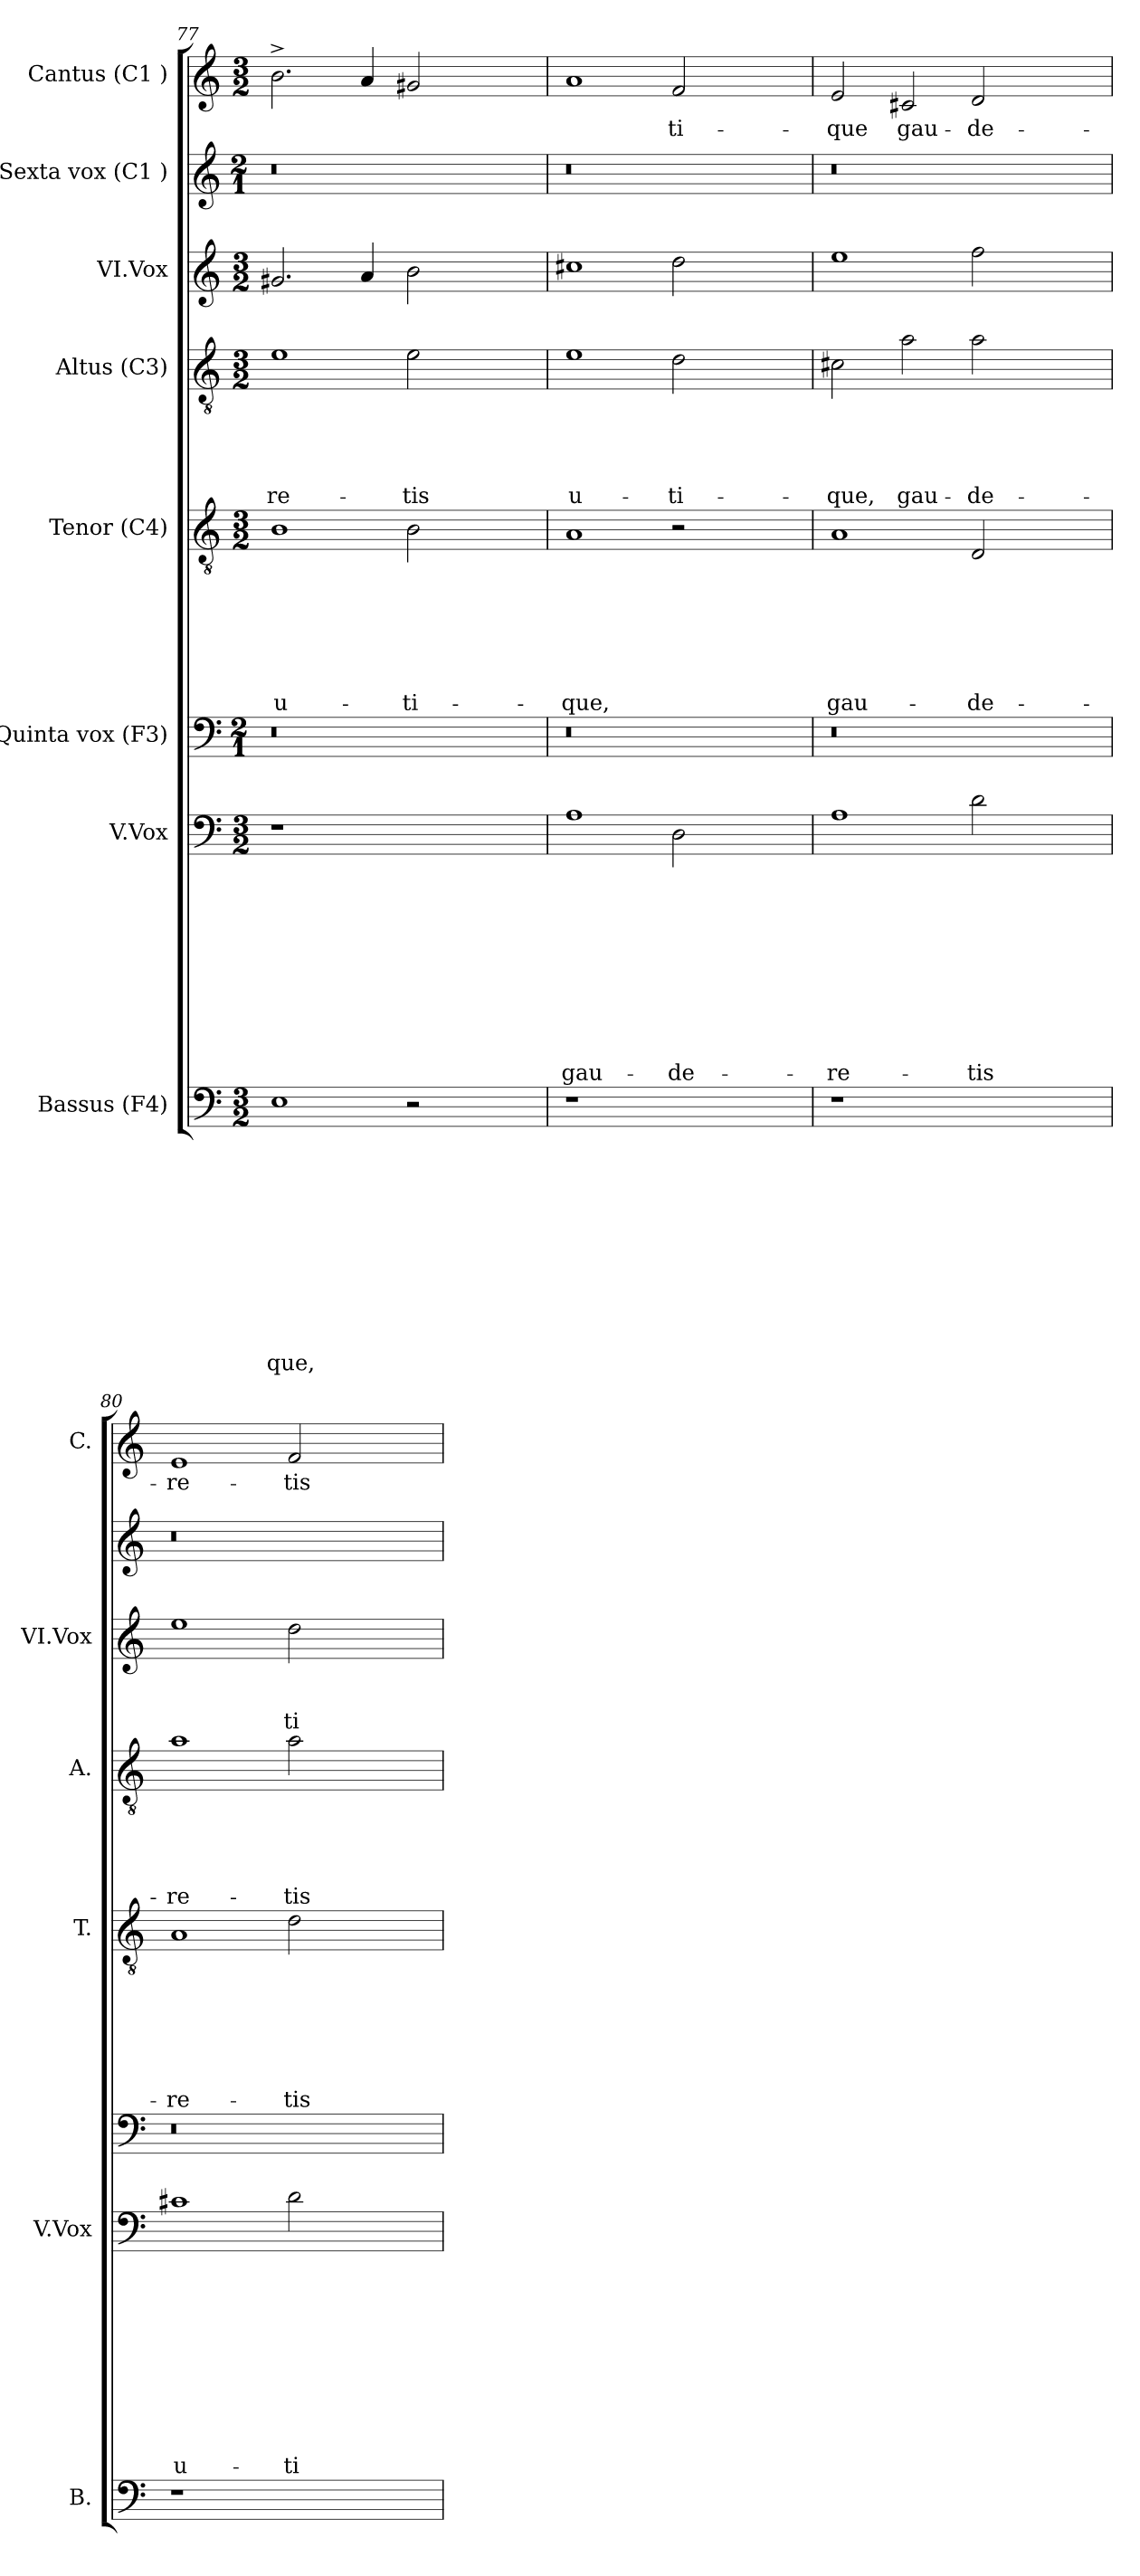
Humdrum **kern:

**kern	**text	**text	**text	**text	**text	**text	**text	**text	**text	**text	**text	**kern	**text	**text	**text	**text	**text	**text	**text	**text	**text	**text	**kern	**kern	**text	**text	**text	**text	**text	**text	**text	**kern	**text	**text	**text	**text	**text	**kern	**text	**text	**text	**kern	**kern	**text
*part8	*part8	*part8	*part8	*part8	*part8	*part8	*part8	*part8	*part8	*part8	*part8	*part7	*part7	*part7	*part7	*part7	*part7	*part7	*part7	*part7	*part7	*part7	*part6	*part5	*part5	*part5	*part5	*part5	*part5	*part5	*part5	*part4	*part4	*part4	*part4	*part4	*part4	*part3	*part3	*part3	*part3	*part2	*part1	*part1
*staff8	*staff8	*staff8	*staff8	*staff8	*staff8	*staff8	*staff8	*staff8	*staff8	*staff8	*staff8	*staff7	*staff7	*staff7	*staff7	*staff7	*staff7	*staff7	*staff7	*staff7	*staff7	*staff7	*staff6	*staff5	*staff5	*staff5	*staff5	*staff5	*staff5	*staff5	*staff5	*staff4	*staff4	*staff4	*staff4	*staff4	*staff4	*staff3	*staff3	*staff3	*staff3	*staff2	*staff1	*staff1
*I"Bassus (F4)	*	*	*	*	*	*	*	*	*	*	*	*I"V.Vox	*	*	*	*	*	*	*	*	*	*	*I"Quinta vox (F3)	*I"Tenor (C4)	*	*	*	*	*	*	*	*I"Altus (C3)	*	*	*	*	*	*I"VI.Vox	*	*	*	*I"Sexta vox (C1 )	*I"Cantus (C1 )	*
*I'B.	*	*	*	*	*	*	*	*	*	*	*	*I'V.Vox	*	*	*	*	*	*	*	*	*	*	*	*I'T.	*	*	*	*	*	*	*	*I'A.	*	*	*	*	*	*I'VI.Vox	*	*	*	*	*I'C.	*
*clefF4	*	*	*	*	*	*	*	*	*	*	*	*clefF4	*	*	*	*	*	*	*	*	*	*	*clefF4	*clefGv2	*	*	*	*	*	*	*	*clefGv2	*	*	*	*	*	*clefG2	*	*	*	*clefG2	*clefG2	*
*k[]	*	*	*	*	*	*	*	*	*	*	*	*k[]	*	*	*	*	*	*	*	*	*	*	*k[]	*k[]	*	*	*	*	*	*	*	*k[]	*	*	*	*	*	*k[]	*	*	*	*k[]	*k[]	*
*C:	*	*	*	*	*	*	*	*	*	*	*	*C:	*	*	*	*	*	*	*	*	*	*	*C:	*C:	*	*	*	*	*	*	*	*C:	*	*	*	*	*	*C:	*	*	*	*C:	*C:	*
*M3/2	*	*	*	*	*	*	*	*	*	*	*	*M3/2	*	*	*	*	*	*	*	*	*	*	*M2/1	*M3/2	*	*	*	*	*	*	*	*M3/2	*	*	*	*	*	*M3/2	*	*	*	*M2/1	*M3/2	*
=77	=77	=77	=77	=77	=77	=77	=77	=77	=77	=77	=77	=77	=77	=77	=77	=77	=77	=77	=77	=77	=77	=77	=77	=77	=77	=77	=77	=77	=77	=77	=77	=77	=77	=77	=77	=77	=77	=77	=77	=77	=77	=77	=77	=77
!	!	!	!	!	!	!	!	!	!	!	!LO:LY:b	!LO:N:vis=1	!	!	!	!	!	!	!	!	!	!	!	!	!	!	!	!	!	!	!LO:LY:b	!	!	!	!	!	!LO:LY:b	!	!	!	!	!	!	!
1E	.	.	.	.	.	.	.	.	.	.	-que,	1.r	.	.	.	.	.	.	.	.	.	.	0r	1B	.	.	.	.	.	.	u-	1e	.	.	.	.	-re-	2.g#X/	.	.	.	0r	2.b^>\	.
.	.	.	.	.	.	.	.	.	.	.	.	.	.	.	.	.	.	.	.	.	.	.	.	.	.	.	.	.	.	.	.	.	.	.	.	.	.	4a/	.	.	.	.	4a/	.
!	!	!	!	!	!	!	!	!	!	!	!	!	!	!	!	!	!	!	!	!	!	!	!	!	!	!	!	!	!	!	!LO:LY:b	!	!	!	!	!	!LO:LY:b	!	!	!	!	!	!	!
2r	.	.	.	.	.	.	.	.	.	.	.	.	.	.	.	.	.	.	.	.	.	.	.	2B\	.	.	.	.	.	.	-ti-	2e\	.	.	.	.	-tis	2b\	.	.	.	.	2g#X/	.
2ryy	.	.	.	.	.	.	.	.	.	.	.	2ryy	.	.	.	.	.	.	.	.	.	.	.	2ryy	.	.	.	.	.	.	.	2ryy	.	.	.	.	.	2ryy	.	.	.	.	2ryy	.
=78	=78	=78	=78	=78	=78	=78	=78	=78	=78	=78	=78	=78	=78	=78	=78	=78	=78	=78	=78	=78	=78	=78	=78	=78	=78	=78	=78	=78	=78	=78	=78	=78	=78	=78	=78	=78	=78	=78	=78	=78	=78	=78	=78	=78
!LO:N:vis=1	!	!	!	!	!	!	!	!	!	!	!	!	!	!	!	!	!	!	!	!	!	!LO:LY:b	!	!	!	!	!	!	!	!	!LO:LY:b	!	!	!	!	!	!LO:LY:b	!	!	!	!	!	!	!
1.r	.	.	.	.	.	.	.	.	.	.	.	1A	.	.	.	.	.	.	.	.	.	gau-	0r	1A	.	.	.	.	.	.	-que,	1e	.	.	.	.	u-	1cc#X	.	.	.	0r	1a	.
!	!	!	!	!	!	!	!	!	!	!	!	!	!	!	!	!	!	!	!	!	!	!LO:LY:b	!	!	!	!	!	!	!	!	!	!	!	!	!	!	!LO:LY:b	!	!	!	!	!	!	!LO:LY:b
.	.	.	.	.	.	.	.	.	.	.	.	2D\	.	.	.	.	.	.	.	.	.	-de-	.	2r	.	.	.	.	.	.	.	2d\	.	.	.	.	-ti-	2dd\	.	.	.	.	2f/	-ti-
2ryy	.	.	.	.	.	.	.	.	.	.	.	2ryy	.	.	.	.	.	.	.	.	.	.	.	2ryy	.	.	.	.	.	.	.	2ryy	.	.	.	.	.	2ryy	.	.	.	.	2ryy	.
!!LO:PB:g=z
=79	=79	=79	=79	=79	=79	=79	=79	=79	=79	=79	=79	=79	=79	=79	=79	=79	=79	=79	=79	=79	=79	=79	=79	=79	=79	=79	=79	=79	=79	=79	=79	=79	=79	=79	=79	=79	=79	=79	=79	=79	=79	=79	=79	=79
!LO:N:vis=1	!	!	!	!	!	!	!	!	!	!	!	!	!	!	!	!	!	!	!	!	!	!LO:LY:b	!	!	!	!	!	!	!	!	!LO:LY:b	!	!	!	!	!	!LO:LY:b	!	!	!	!	!	!	!LO:LY:b
1.r	.	.	.	.	.	.	.	.	.	.	.	1A	.	.	.	.	.	.	.	.	.	-re-	0r	1A	.	.	.	.	.	.	gau-	2c#X\	.	.	.	.	-que,	1ee	.	.	.	0r	2e/	-que
!	!	!	!	!	!	!	!	!	!	!	!	!	!	!	!	!	!	!	!	!	!	!	!	!	!	!	!	!	!	!	!	!	!	!	!	!	!LO:LY:b	!	!	!	!	!	!	!LO:LY:b
.	.	.	.	.	.	.	.	.	.	.	.	.	.	.	.	.	.	.	.	.	.	.	.	.	.	.	.	.	.	.	.	2a\	.	.	.	.	gau-	.	.	.	.	.	2c#X/	gau-
!	!	!	!	!	!	!	!	!	!	!	!	!	!	!	!	!	!	!	!	!	!	!LO:LY:b	!	!	!	!	!	!	!	!	!LO:LY:b	!	!	!	!	!	!LO:LY:b	!	!	!	!	!	!	!LO:LY:b
.	.	.	.	.	.	.	.	.	.	.	.	2d\	.	.	.	.	.	.	.	.	.	-tis	.	2D/	.	.	.	.	.	.	-de-	2a\	.	.	.	.	-de-	2ff\	.	.	.	.	2d/	-de-
2ryy	.	.	.	.	.	.	.	.	.	.	.	2ryy	.	.	.	.	.	.	.	.	.	.	.	2ryy	.	.	.	.	.	.	.	2ryy	.	.	.	.	.	2ryy	.	.	.	.	2ryy	.
=80	=80	=80	=80	=80	=80	=80	=80	=80	=80	=80	=80	=80	=80	=80	=80	=80	=80	=80	=80	=80	=80	=80	=80	=80	=80	=80	=80	=80	=80	=80	=80	=80	=80	=80	=80	=80	=80	=80	=80	=80	=80	=80	=80	=80
!LO:N:vis=1	!	!	!	!	!	!	!	!	!	!	!	!	!	!	!	!	!	!	!	!	!	!LO:LY:b	!	!	!	!	!	!	!	!	!LO:LY:b	!	!	!	!	!	!LO:LY:b	!	!	!	!	!	!	!LO:LY:b
1.r	.	.	.	.	.	.	.	.	.	.	.	1c#X	.	.	.	.	.	.	.	.	.	u-	0r	1A	.	.	.	.	.	.	-re-	1a	.	.	.	.	-re-	1ee	.	.	.	0r	1e	-re-
!	!	!	!	!	!	!	!	!	!	!	!	!	!	!	!	!	!	!	!	!	!	!LO:LY:b	!	!	!	!	!	!	!	!	!LO:LY:b	!	!	!	!	!	!LO:LY:b	!	!	!	!LO:LY:b	!	!	!LO:LY:b
.	.	.	.	.	.	.	.	.	.	.	.	2d\	.	.	.	.	.	.	.	.	.	-ti-	.	2d\	.	.	.	.	.	.	-tis	2a\	.	.	.	.	-tis	2dd\	.	.	-ti-	.	2f/	-tis
2ryy	.	.	.	.	.	.	.	.	.	.	.	2ryy	.	.	.	.	.	.	.	.	.	.	.	2ryy	.	.	.	.	.	.	.	2ryy	.	.	.	.	.	2ryy	.	.	.	.	2ryy	.
=	=	=	=	=	=	=	=	=	=	=	=	=	=	=	=	=	=	=	=	=	=	=	=	=	=	=	=	=	=	=	=	=	=	=	=	=	=	=	=	=	=	=	=	=
*-	*-	*-	*-	*-	*-	*-	*-	*-	*-	*-	*-	*-	*-	*-	*-	*-	*-	*-	*-	*-	*-	*-	*-	*-	*-	*-	*-	*-	*-	*-	*-	*-	*-	*-	*-	*-	*-	*-	*-	*-	*-	*-	*-	*-
